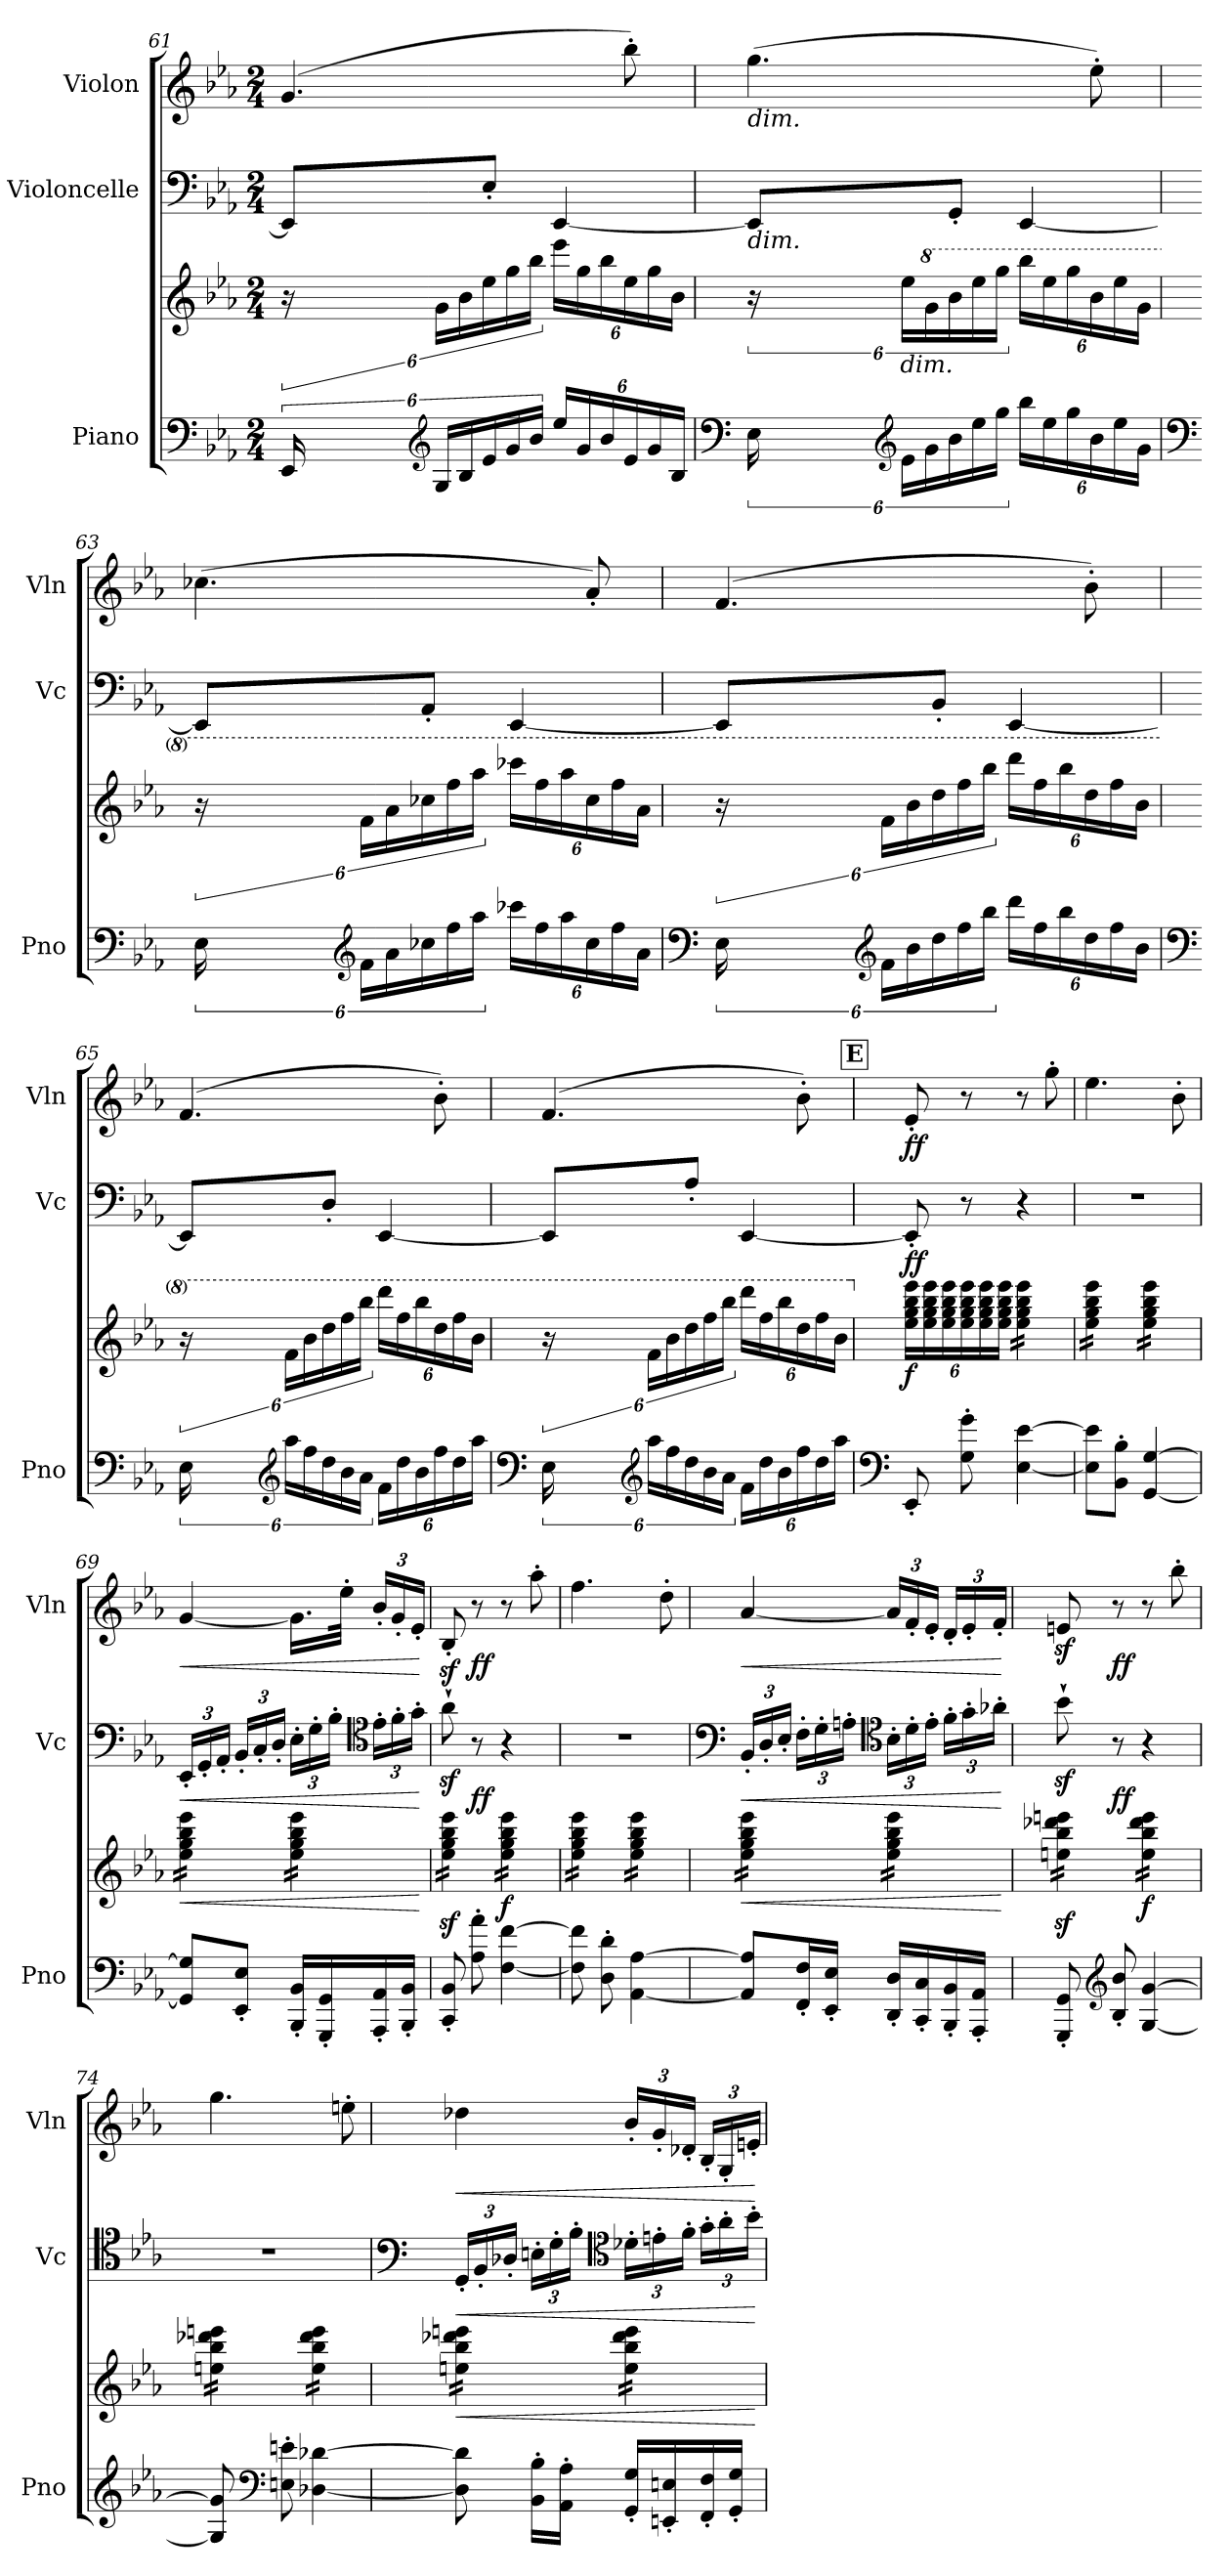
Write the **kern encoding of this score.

**kern	**kern	**dynam	**kern	**dynam	**kern	**dynam
*part3	*part3	*part3	*part2	*part2	*part1	*part1
*staff4	*staff3	*staff3/4	*staff2	*staff2	*staff1	*staff1
*I"Piano	*	*	*I"Violoncelle	*	*I"Violon	*
*I'Pno	*	*	*I'Vc	*	*I'Vln	*
!!LO:LB:g=z
*clefF4	*clefG2	*	*clefF4	*	*clefG2	*
*k[b-e-a-]	*k[b-e-a-]	*	*k[b-e-a-]	*	*k[b-e-a-]	*
*M2/4	*M2/4	*	*M2/4	*	*M2/4	*
=61	=61	=61	=61	=61	=61	=61
24EE-/	24r	.	8EE-/L]	.	(>4.g/	.
*clefG2	*	*	*	*	*	*
24G/LL	24g\LL	.	.	.	.	.
24B-/	24b-\	.	.	.	.	.
24e-/	24ee-\	.	8E-'/J	.	.	.
24g/	24gg\	.	.	.	.	.
24b-/JJ	24bb-\JJ	.	.	.	.	.
*Xbrackettup	*Xbrackettup	*	*	*	*	*
24ee-/LL	24eee-\LL	.	[4EE-/	.	.	.
24g/	24gg\	.	.	.	.	.
24b-/	24bb-\	.	.	.	.	.
24e-/	24ee-\	.	.	.	8bb-'\)	.
24g/	24gg\	.	.	.	.	.
24B-/JJ	24b-\JJ	.	.	.	.	.
=62	=62	=62	=62	=62	=62	=62
*clefF4	*	*	*	*	*	*
*brackettup	*brackettup	*	*	*	*	*
!	!	!	!	!	!LO:TX:b:i:t=dim.	!
!	!	!	!LO:TX:b:i:t=dim.	!	!	!
24E-\	24r	.	8EE-/L]	.	(>4.gg\	.
*clefG2	*	*	*	*	*	*
!	!LO:TX:b:i:t=dim.	!	!	!	!	!
24e-\LL	24ee-\LL	.	.	.	.	.
*	*8va	*	*	*	*	*
24g\	24gg\	.	.	.	.	.
24b-\	24bb-\	.	8GG'/J	.	.	.
24ee-\	24eee-\	.	.	.	.	.
24gg\JJ	24ggg\JJ	.	.	.	.	.
*Xbrackettup	*Xbrackettup	*	*	*	*	*
24bb-\LL	24bbb-\LL	.	[4EE-/	.	.	.
24ee-\	24eee-\	.	.	.	.	.
24gg\	24ggg\	.	.	.	.	.
24b-\	24bb-\	.	.	.	8ee-'\)	.
24ee-\	24eee-\	.	.	.	.	.
24g\JJ	24gg\JJ	.	.	.	.	.
=63	=63	=63	=63	=63	=63	=63
*clefF4	*	*	*	*	*	*
*brackettup	*brackettup	*	*	*	*	*
24E-\	24r	.	8EE-/L]	.	(>4.cc-X\	.
*clefG2	*	*	*	*	*	*
24f\LL	24ff\LL	.	.	.	.	.
24a-\	24aa-\	.	.	.	.	.
24cc-X\	24ccc-X\	.	8AA-'/J	.	.	.
24ff\	24fff\	.	.	.	.	.
24aa-\JJ	24aaa-\JJ	.	.	.	.	.
*Xbrackettup	*Xbrackettup	*	*	*	*	*
24ccc-X\LL	24cccc-X\LL	.	[4EE-/	.	.	.
24ff\	24fff\	.	.	.	.	.
24aa-\	24aaa-\	.	.	.	.	.
24cc-\	24ccc-\	.	.	.	8a-'/)	.
24ff\	24fff\	.	.	.	.	.
24a-\JJ	24aa-\JJ	.	.	.	.	.
!!LO:PB:g=z
=64	=64	=64	=64	=64	=64	=64
*clefF4	*	*	*	*	*	*
*brackettup	*brackettup	*	*	*	*	*
24E-\	24r	.	8EE-/L]	.	(>4.f/	.
*clefG2	*	*	*	*	*	*
24f\LL	24ff\LL	.	.	.	.	.
24b-\	24bb-\	.	.	.	.	.
24dd\	24ddd\	.	8BB-'/J	.	.	.
24ff\	24fff\	.	.	.	.	.
24bb-\JJ	24bbb-\JJ	.	.	.	.	.
*Xbrackettup	*Xbrackettup	*	*	*	*	*
24ddd\LL	24dddd\LL	.	[4EE-/	.	.	.
24ff\	24fff\	.	.	.	.	.
24bb-\	24bbb-\	.	.	.	.	.
24dd\	24ddd\	.	.	.	8b-'\)	.
24ff\	24fff\	.	.	.	.	.
24b-\JJ	24bb-\JJ	.	.	.	.	.
=65	=65	=65	=65	=65	=65	=65
*clefF4	*	*	*	*	*	*
*brackettup	*brackettup	*	*	*	*	*
24E-\	24r	.	8EE-/L]	.	(>4.f/	.
*clefG2	*	*	*	*	*	*
24aa-\LL	24ff\LL	.	.	.	.	.
24ff\	24bb-\	.	.	.	.	.
24dd\	24ddd\	.	8D'/J	.	.	.
24b-\	24fff\	.	.	.	.	.
24a-\JJ	24bbb-\JJ	.	.	.	.	.
*Xbrackettup	*Xbrackettup	*	*	*	*	*
24f\LL	24dddd\LL	.	[4EE-/	.	.	.
24dd\	24fff\	.	.	.	.	.
24b-\	24bbb-\	.	.	.	.	.
24ff\	24ddd\	.	.	.	8b-'\)	.
24dd\	24fff\	.	.	.	.	.
24aa-\JJ	24bb-\JJ	.	.	.	.	.
=66	=66	=66	=66	=66	=66	=66
*clefF4	*	*	*	*	*	*
*brackettup	*brackettup	*	*	*	*	*
24E-\	24r	.	8EE-/L]	.	(>4.f/	.
*clefG2	*	*	*	*	*	*
24aa-\LL	24ff\LL	.	.	.	.	.
24ff\	24bb-\	.	.	.	.	.
24dd\	24ddd\	.	8A-'/J	.	.	.
24b-\	24fff\	.	.	.	.	.
24a-\JJ	24bbb-\JJ	.	.	.	.	.
*Xbrackettup	*Xbrackettup	*	*	*	*	*
24f\LL	24dddd\LL	.	[4EE-/	.	.	.
24dd\	24fff\	.	.	.	.	.
24b-\	24bbb-\	.	.	.	.	.
24ff\	24ddd\	.	.	.	8b-'\)	.
24dd\	24fff\	.	.	.	.	.
24aa-\JJ	24bb-\JJ	.	.	.	.	.
!!LO:REH:place=s1:a:B:fs=14:t=E
=67	=67	=67	=67	=67	=67	=67
*clefF4	*	*	*	*	*	*
*	*X8va	*	*	*	*	*
!	!	!LO:DY:b	!	!LO:DY:b	!	!LO:DY:b
8EE-'/	24ee-\ 24gg\ 24bb-\ 24eee-\LL	f	8EE-'/]	ff	8e-'/	ff
.	24ee-\ 24gg\ 24bb-\ 24eee-\	.	.	.	.	.
.	24ee-\ 24gg\ 24bb-\ 24eee-\	.	.	.	.	.
8G\' 8g\'	24ee-\ 24gg\ 24bb-\ 24eee-\	.	8r	.	8r	.
.	24ee-\ 24gg\ 24bb-\ 24eee-\	.	.	.	.	.
.	24ee-\ 24gg\ 24bb-\ 24eee-\JJ	.	.	.	.	.
*	*tremolo	*	*	*	*	*
[4E-\ [4e-\	24ee-\ 24gg\ 24bb-\ 24eee-\LL	.	4r	.	8r	.
.	24ee-\ 24gg\ 24bb-\ 24eee-\	.	.	.	.	.
.	24ee-\ 24gg\ 24bb-\ 24eee-\	.	.	.	.	.
.	24ee-\ 24gg\ 24bb-\ 24eee-\	.	.	.	8gg'\	.
.	24ee-\ 24gg\ 24bb-\ 24eee-\	.	.	.	.	.
.	24ee-\ 24gg\ 24bb-\ 24eee-\JJ	.	.	.	.	.
!!LO:LB:g=z
=68	=68	=68	=68	=68	=68	=68
8E-\] 8e-\]L	24ee-\ 24gg\ 24bb-\ 24eee-\LL	.	2r	.	4.ee-\	.
.	24ee-\ 24gg\ 24bb-\ 24eee-\	.	.	.	.	.
.	24ee-\ 24gg\ 24bb-\ 24eee-\	.	.	.	.	.
8BB-\' 8B-\'J	24ee-\ 24gg\ 24bb-\ 24eee-\	.	.	.	.	.
.	24ee-\ 24gg\ 24bb-\ 24eee-\	.	.	.	.	.
.	24ee-\ 24gg\ 24bb-\ 24eee-\JJ	.	.	.	.	.
[4GG/ [4G/	24ee-\ 24gg\ 24bb-\ 24eee-\LL	.	.	.	.	.
.	24ee-\ 24gg\ 24bb-\ 24eee-\	.	.	.	.	.
.	24ee-\ 24gg\ 24bb-\ 24eee-\	.	.	.	.	.
.	24ee-\ 24gg\ 24bb-\ 24eee-\	.	.	.	8b-'\	.
.	24ee-\ 24gg\ 24bb-\ 24eee-\	.	.	.	.	.
.	24ee-\ 24gg\ 24bb-\ 24eee-\JJ	.	.	.	.	.
=69	=69	=69	=69	=69	=69	=69
!	!	!LO:HP:b	!	!	!	!
*	*	*	*Xbrackettup	*	*	*
!	!	!	!	!LO:HP:b	!	!LO:HP:b
8GG/] 8G/]L	24ee-\ 24gg\ 24bb-\ 24eee-\LL	<	24EE-'/LL	<	[4g/	<
.	24ee-\ 24gg\ 24bb-\ 24eee-\	.	24GG'/	.	.	.
.	24ee-\ 24gg\ 24bb-\ 24eee-\	.	24AA-'/JJ	.	.	.
8EE-/' 8E-/'J	24ee-\ 24gg\ 24bb-\ 24eee-\	.	24BB-'/LL	.	.	.
.	24ee-\ 24gg\ 24bb-\ 24eee-\	.	24C'/	.	.	.
.	24ee-\ 24gg\ 24bb-\ 24eee-\JJ	.	24D'/JJ	.	.	.
16BBB-/' 16BB-/'LL	24ee-\ 24gg\ 24bb-\ 24eee-\LL	.	24E-'\LL	.	16.g\LL]	.
.	24ee-\ 24gg\ 24bb-\ 24eee-\	.	24G'\	.	.	.
16GGG/' 16GG/'	.	.	.	.	.	.
.	24ee-\ 24gg\ 24bb-\ 24eee-\	.	24B-'\JJ	.	.	.
.	.	.	.	.	32ee-'\JJk	.
*	*	*	*clefC4	*	*	*
*	*	*	*	*	*Xbrackettup	*
16AAA-/' 16AA-/'	24ee-\ 24gg\ 24bb-\ 24eee-\	.	24e-'\LL	.	24b-'/LL	.
.	24ee-\ 24gg\ 24bb-\ 24eee-\	.	24f'\	.	24g'/	.
16BBB-/' 16BB-/'JJ	.	.	.	.	.	.
.	24ee-\ 24gg\ 24bb-\ 24eee-\JJ	.	24g'\JJ	.	24e-'/JJ	.
.	.	[	.	[	.	[
=70	=70	=70	=70	=70	=70	=70
8CC/' 8BB-/'	24ee-\z< 24gg\z< 24bb-\z< 24eee-\z<LL	.	8a-z<`\	.	8B-z<'/	.
.	24ee-\z< 24gg\z< 24bb-\z< 24eee-\z<	.	.	.	.	.
.	24ee-\z< 24gg\z< 24bb-\z< 24eee-\z<	.	.	.	.	.
!	!	!	!	!LO:DY:b	!	!LO:DY:b
8A-\' 8a-\'	24ee-\z< 24gg\z< 24bb-\z< 24eee-\z<	.	8r	ff	8r	ff
.	24ee-\z< 24gg\z< 24bb-\z< 24eee-\z<	.	.	.	.	.
.	24ee-\z< 24gg\z< 24bb-\z< 24eee-\z<JJ	.	.	.	.	.
!	!	!LO:DY:b	!	!	!	!
[4F\ [4f\	24ee-\ 24gg\ 24bb-\ 24eee-\LL	f	4r	.	8r	.
.	24ee-\ 24gg\ 24bb-\ 24eee-\	.	.	.	.	.
.	24ee-\ 24gg\ 24bb-\ 24eee-\	.	.	.	.	.
.	24ee-\ 24gg\ 24bb-\ 24eee-\	.	.	.	8aa-'\	.
.	24ee-\ 24gg\ 24bb-\ 24eee-\	.	.	.	.	.
.	24ee-\ 24gg\ 24bb-\ 24eee-\JJ	.	.	.	.	.
=71	=71	=71	=71	=71	=71	=71
8F\] 8f\]	24ee-\ 24gg\ 24bb-\ 24eee-\LL	.	2r	.	4.ff\	.
.	24ee-\ 24gg\ 24bb-\ 24eee-\	.	.	.	.	.
.	24ee-\ 24gg\ 24bb-\ 24eee-\	.	.	.	.	.
8D\' 8d\'	24ee-\ 24gg\ 24bb-\ 24eee-\	.	.	.	.	.
.	24ee-\ 24gg\ 24bb-\ 24eee-\	.	.	.	.	.
.	24ee-\ 24gg\ 24bb-\ 24eee-\JJ	.	.	.	.	.
[4AA-\ [4A-\	24ee-\ 24gg\ 24bb-\ 24eee-\LL	.	.	.	.	.
.	24ee-\ 24gg\ 24bb-\ 24eee-\	.	.	.	.	.
.	24ee-\ 24gg\ 24bb-\ 24eee-\	.	.	.	.	.
.	24ee-\ 24gg\ 24bb-\ 24eee-\	.	.	.	8dd'\	.
.	24ee-\ 24gg\ 24bb-\ 24eee-\	.	.	.	.	.
.	24ee-\ 24gg\ 24bb-\ 24eee-\JJ	.	.	.	.	.
=72	=72	=72	=72	=72	=72	=72
*	*	*	*clefF4	*	*	*
!	!	!LO:HP:b	!	!LO:HP:b	!	!LO:HP:b
8AA-/] 8A-/]L	24ee-\ 24gg\ 24bb-\ 24eee-\LL	<	24BB-'/LL	<	[4a-/	<
.	24ee-\ 24gg\ 24bb-\ 24eee-\	.	24D'/	.	.	.
.	24ee-\ 24gg\ 24bb-\ 24eee-\	.	24E-'/JJ	.	.	.
16FF/' 16F/'L	24ee-\ 24gg\ 24bb-\ 24eee-\	.	24F'\LL	.	.	.
.	24ee-\ 24gg\ 24bb-\ 24eee-\	.	24G'\	.	.	.
16EE-/' 16E-/'JJ	.	.	.	.	.	.
.	24ee-\ 24gg\ 24bb-\ 24eee-\JJ	.	24An'\JJ	.	.	.
*	*	*	*clefC4	*	*	*
16DD/' 16D/'LL	24ee-\ 24gg\ 24bb-\ 24eee-\LL	.	24B-'\LL	.	24a-/LL]	.
.	24ee-\ 24gg\ 24bb-\ 24eee-\	.	24d'\	.	24f'/	.
16CC/' 16C/'	.	.	.	.	.	.
.	24ee-\ 24gg\ 24bb-\ 24eee-\	.	24e-'\JJ	.	24e-'/JJ	.
16BBB-/' 16BB-/'	24ee-\ 24gg\ 24bb-\ 24eee-\	.	24f'\LL	.	24d'/LL	.
.	24ee-\ 24gg\ 24bb-\ 24eee-\	.	24g'\	.	24e-'/	.
16AAA-/' 16AA-/'JJ	.	.	.	.	.	.
.	24ee-\ 24gg\ 24bb-\ 24eee-\JJ	.	24a-X'\JJ	.	24f'/JJ	.
.	.	[	.	[	.	[
=73	=73	=73	=73	=73	=73	=73
8GGG/' 8GG/'	24een\z< 24bb-\z< 24ddd-X\z< 24eeen\z<LL	.	8b-z<`\	.	8enz</	.
.	24een\z< 24bb-\z< 24ddd-X\z< 24eeen\z<	.	.	.	.	.
.	24een\z< 24bb-\z< 24ddd-X\z< 24eeen\z<	.	.	.	.	.
*clefG2	*	*	*	*	*	*
!	!	!	!	!LO:DY:b	!	!LO:DY:b
8B-/' 8b-/'	24een\z< 24bb-\z< 24ddd-X\z< 24eeen\z<	.	8r	ff	8r	ff
.	24een\z< 24bb-\z< 24ddd-X\z< 24eeen\z<	.	.	.	.	.
.	24een\z< 24bb-\z< 24ddd-X\z< 24eeen\z<JJ	.	.	.	.	.
!	!	!LO:DY:b	!	!	!	!
[4G/ [4g/	24ee\ 24bb-\ 24ddd-\ 24eee\LL	f	4r	.	8r	.
.	24ee\ 24bb-\ 24ddd-\ 24eee\	.	.	.	.	.
.	24ee\ 24bb-\ 24ddd-\ 24eee\	.	.	.	.	.
.	24ee\ 24bb-\ 24ddd-\ 24eee\	.	.	.	8bb-'\	.
.	24ee\ 24bb-\ 24ddd-\ 24eee\	.	.	.	.	.
.	24ee\ 24bb-\ 24ddd-\ 24eee\JJ	.	.	.	.	.
!!LO:LB:g=z
=74	=74	=74	=74	=74	=74	=74
8G/] 8g/]	24een\ 24bb-\ 24ddd-X\ 24eeen\LL	.	2r	.	4.gg\	.
.	24een\ 24bb-\ 24ddd-X\ 24eeen\	.	.	.	.	.
.	24een\ 24bb-\ 24ddd-X\ 24eeen\	.	.	.	.	.
*clefF4	*	*	*	*	*	*
8En\' 8en\'	24een\ 24bb-\ 24ddd-X\ 24eeen\	.	.	.	.	.
.	24een\ 24bb-\ 24ddd-X\ 24eeen\	.	.	.	.	.
.	24een\ 24bb-\ 24ddd-X\ 24eeen\JJ	.	.	.	.	.
[4D-X\ [4d-X\	24ee\ 24bb-\ 24ddd-\ 24eee\LL	.	.	.	.	.
.	24ee\ 24bb-\ 24ddd-\ 24eee\	.	.	.	.	.
.	24ee\ 24bb-\ 24ddd-\ 24eee\	.	.	.	.	.
.	24ee\ 24bb-\ 24ddd-\ 24eee\	.	.	.	8een'\	.
.	24ee\ 24bb-\ 24ddd-\ 24eee\	.	.	.	.	.
.	24ee\ 24bb-\ 24ddd-\ 24eee\JJ	.	.	.	.	.
=75	=75	=75	=75	=75	=75	=75
*	*	*	*clefF4	*	*	*
!	!	!LO:HP:b	!	!LO:HP:b	!	!LO:HP:b
8D-\] 8d-\]	24een\ 24bb-\ 24ddd-X\ 24eeen\LL	<	24GG'/LL	<	4dd-X\	<
.	24een\ 24bb-\ 24ddd-X\ 24eeen\	.	24BB-'/	.	.	.
.	24een\ 24bb-\ 24ddd-X\ 24eeen\	.	24D-X'/JJ	.	.	.
16BB-\' 16B-\'LL	24een\ 24bb-\ 24ddd-X\ 24eeen\	.	24En'\LL	.	.	.
.	24een\ 24bb-\ 24ddd-X\ 24eeen\	.	24G'\	.	.	.
16AA-\' 16A-\'JJ	.	.	.	.	.	.
.	24een\ 24bb-\ 24ddd-X\ 24eeen\JJ	.	24B-'\JJ	.	.	.
*	*	*	*clefC4	*	*	*
16GG/' 16G/'LL	24ee\ 24bb-\ 24ddd-\ 24eee\LL	.	24d-X'\LL	.	24b-'/LL	.
.	24ee\ 24bb-\ 24ddd-\ 24eee\	.	24en'\	.	24g'/	.
16EEn/' 16En/'	.	.	.	.	.	.
.	24ee\ 24bb-\ 24ddd-\ 24eee\	.	24f'\JJ	.	24d-X'/JJ	.
16FF/' 16F/'	24ee\ 24bb-\ 24ddd-\ 24eee\	.	24g'\LL	.	24B-'/LL	.
.	24ee\ 24bb-\ 24ddd-\ 24eee\	.	24a-'\	.	24G'/	.
16GG/' 16G/'JJ	.	.	.	.	.	.
.	24ee\ 24bb-\ 24ddd-\ 24eee\JJ	.	24b-'\JJ	.	24en'/JJ	.
*	*Xtremolo	*	*	*	*	*
.	.	[	.	[	.	[
=	=	=	=	=	=	=
*-	*-	*-	*-	*-	*-	*-
